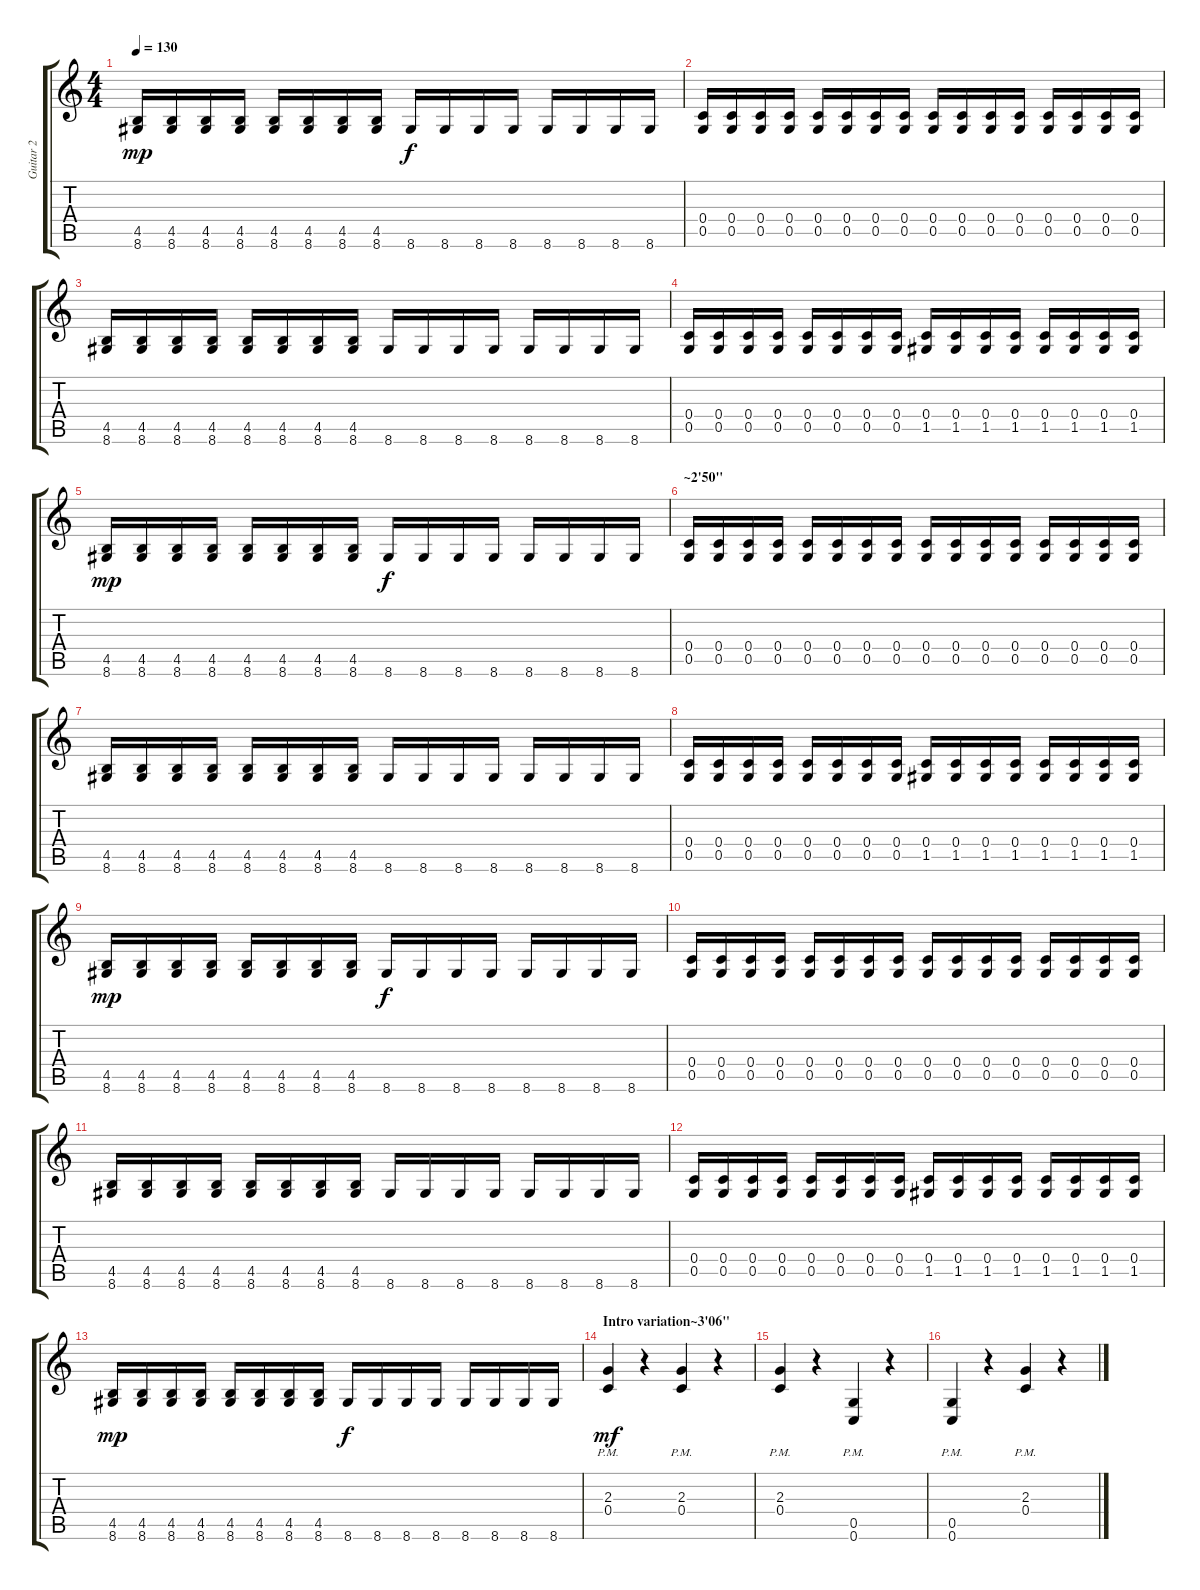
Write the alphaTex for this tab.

\track ("Guitar 2" "Guitar 2") {instrument distortionguitar}
\staff {score tabs}
\tuning (D4 A3 F3 C3 G2 C2) {hide}
\ts (4 4)
\tempo 130
\clef g2
\ks c
(4.5 8.6).16{dy mp} (4.5 8.6).16 (4.5 8.6).16 (4.5 8.6).16 (4.5 8.6).16 (4.5 8.6).16 (4.5 8.6).16 (4.5 8.6).16 8.6.16{dy f} 8.6.16 8.6.16 8.6.16 8.6.16 8.6.16 8.6.16 8.6.16 |
(0.4 0.5).16 (0.4 0.5).16 (0.4 0.5).16 (0.4 0.5).16 (0.4 0.5).16 (0.4 0.5).16 (0.4 0.5).16 (0.4 0.5).16 (0.4 0.5).16 (0.4 0.5).16 (0.4 0.5).16 (0.4 0.5).16 (0.4 0.5).16 (0.4 0.5).16 (0.4 0.5).16 (0.4 0.5).16 |
(4.5 8.6).16 (4.5 8.6).16 (4.5 8.6).16 (4.5 8.6).16 (4.5 8.6).16 (4.5 8.6).16 (4.5 8.6).16 (4.5 8.6).16 8.6.16 8.6.16 8.6.16 8.6.16 8.6.16 8.6.16 8.6.16 8.6.16 |
(0.4 0.5).16 (0.4 0.5).16 (0.4 0.5).16 (0.4 0.5).16 (0.4 0.5).16 (0.4 0.5).16 (0.4 0.5).16 (0.4 0.5).16 (0.4 1.5).16 (0.4 1.5).16 (0.4 1.5).16 (0.4 1.5).16 (0.4 1.5).16 (0.4 1.5).16 (0.4 1.5).16 (0.4 1.5).16 |
(4.5 8.6).16{dy mp} (4.5 8.6).16 (4.5 8.6).16 (4.5 8.6).16 (4.5 8.6).16 (4.5 8.6).16 (4.5 8.6).16 (4.5 8.6).16 8.6.16{dy f} 8.6.16 8.6.16 8.6.16 8.6.16 8.6.16 8.6.16 8.6.16 |
\section ("" "~2'50\"")
(0.4 0.5).16 (0.4 0.5).16 (0.4 0.5).16 (0.4 0.5).16 (0.4 0.5).16 (0.4 0.5).16 (0.4 0.5).16 (0.4 0.5).16 (0.4 0.5).16 (0.4 0.5).16 (0.4 0.5).16 (0.4 0.5).16 (0.4 0.5).16 (0.4 0.5).16 (0.4 0.5).16 (0.4 0.5).16 |
(4.5 8.6).16 (4.5 8.6).16 (4.5 8.6).16 (4.5 8.6).16 (4.5 8.6).16 (4.5 8.6).16 (4.5 8.6).16 (4.5 8.6).16 8.6.16 8.6.16 8.6.16 8.6.16 8.6.16 8.6.16 8.6.16 8.6.16 |
(0.4 0.5).16 (0.4 0.5).16 (0.4 0.5).16 (0.4 0.5).16 (0.4 0.5).16 (0.4 0.5).16 (0.4 0.5).16 (0.4 0.5).16 (0.4 1.5).16 (0.4 1.5).16 (0.4 1.5).16 (0.4 1.5).16 (0.4 1.5).16 (0.4 1.5).16 (0.4 1.5).16 (0.4 1.5).16 |
(4.5 8.6).16{dy mp} (4.5 8.6).16 (4.5 8.6).16 (4.5 8.6).16 (4.5 8.6).16 (4.5 8.6).16 (4.5 8.6).16 (4.5 8.6).16 8.6.16{dy f} 8.6.16 8.6.16 8.6.16 8.6.16 8.6.16 8.6.16 8.6.16 |
(0.4 0.5).16 (0.4 0.5).16 (0.4 0.5).16 (0.4 0.5).16 (0.4 0.5).16 (0.4 0.5).16 (0.4 0.5).16 (0.4 0.5).16 (0.4 0.5).16 (0.4 0.5).16 (0.4 0.5).16 (0.4 0.5).16 (0.4 0.5).16 (0.4 0.5).16 (0.4 0.5).16 (0.4 0.5).16 |
(4.5 8.6).16 (4.5 8.6).16 (4.5 8.6).16 (4.5 8.6).16 (4.5 8.6).16 (4.5 8.6).16 (4.5 8.6).16 (4.5 8.6).16 8.6.16 8.6.16 8.6.16 8.6.16 8.6.16 8.6.16 8.6.16 8.6.16 |
(0.4 0.5).16 (0.4 0.5).16 (0.4 0.5).16 (0.4 0.5).16 (0.4 0.5).16 (0.4 0.5).16 (0.4 0.5).16 (0.4 0.5).16 (0.4 1.5).16 (0.4 1.5).16 (0.4 1.5).16 (0.4 1.5).16 (0.4 1.5).16 (0.4 1.5).16 (0.4 1.5).16 (0.4 1.5).16 |
(4.5 8.6).16{dy mp} (4.5 8.6).16 (4.5 8.6).16 (4.5 8.6).16 (4.5 8.6).16 (4.5 8.6).16 (4.5 8.6).16 (4.5 8.6).16 8.6.16{dy f} 8.6.16 8.6.16 8.6.16 8.6.16 8.6.16 8.6.16 8.6.16 |
\section ("" "Intro variation~3'06\"")
(2.3{pm} 0.4{pm}).4{dy mf} r.4 (2.3{pm} 0.4{pm}).4 r.4 |
(2.3{pm} 0.4{pm}).4 r.4 (0.5{pm} 0.6{pm}).4 r.4 |
(0.5{pm} 0.6{pm}).4 r.4 (2.3{pm} 0.4{pm}).4 r.4
